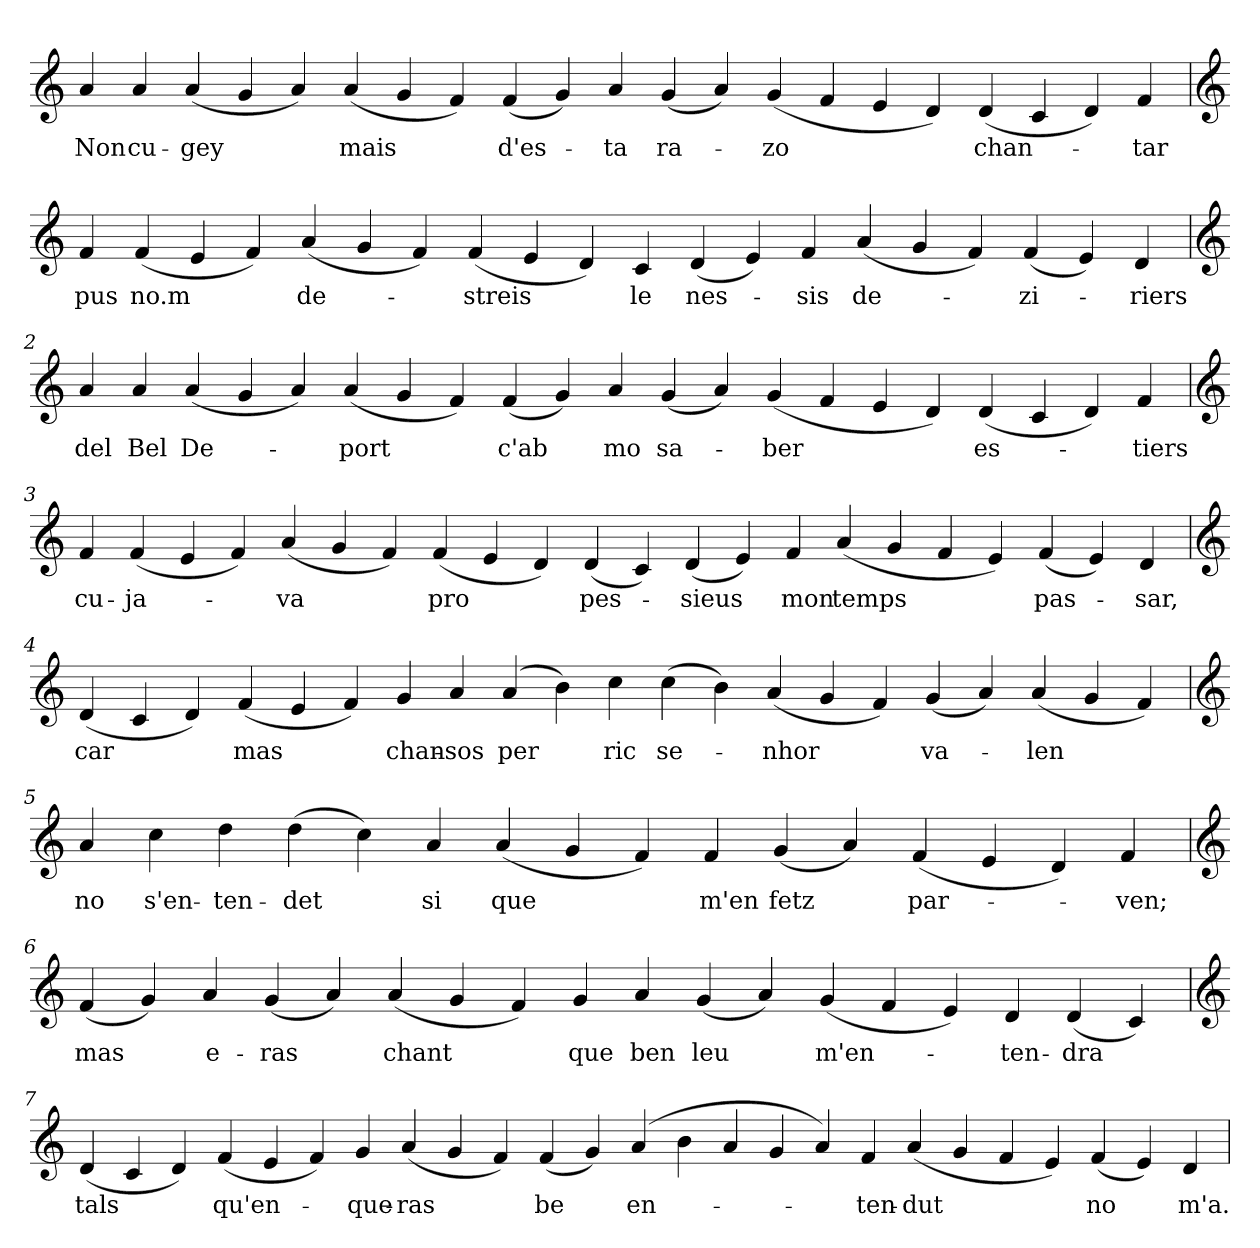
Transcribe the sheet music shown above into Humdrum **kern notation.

**kern	**text
*part1	*part1
*staff1	*staff1
*clefG2	*
=	=
4a	Non
4a	cu-
(4a	-gey
4g	.
4a)	.
(4a	mais
4g	.
4f)	.
(4f	d'es-
4g)	.
4a	-ta
(4g	ra-
4a)	.
(4g	-zo
4f	.
4e	.
4d)	.
(4d	chan-
4c	.
4d)	.
4f	-tar
=1	=1
*clefG2	*
4f	pus
(4f	no.m
4e	.
4f)	.
(4a	de-
4g	.
4f)	.
(4f	-streis
4e	.
4d)	.
4c	le
(4d	nes-
4e)	.
4f	-sis
(4a	de-
4g	.
4f)	.
(4f	-zi-
4e)	.
4d	-riers
=2	=2
*clefG2	*
4a	del
4a	Bel
(4a	De-
4g	.
4a)	.
(4a	-port
4g	.
4f)	.
(4f	c'ab
4g)	.
4a	mo
(4g	sa-
4a)	.
(4g	-ber
4f	.
4e	.
4d)	.
(4d	es-
4c	.
4d)	.
4f	-tiers
=3	=3
*clefG2	*
4f	cu-
(4f	-ja-
4e	.
4f)	.
(4a	-va
4g	.
4f)	.
(4f	pro
4e	.
4d)	.
(4d	pes-
4c)	.
(4d	-sieus
4e)	.
4f	mon
(4a	temps
4g	.
4f	.
4e)	.
(4f	pas-
4e)	.
4d	-sar,
=4	=4
*clefG2	*
(4d	car
4c	.
4d)	.
(4f	mas
4e	.
4f)	.
4g	chan-
4a	-sos
(4a	per
4b)	.
4cc	ric
(4cc	se-
4b)	.
(4a	-nhor
4g	.
4f)	.
(4g	va-
4a)	.
(4a	-len
4g	.
4f)	.
=5	=5
*clefG2	*
4a	no
4cc	s'en-
4dd	-ten-
(4dd	-det
4cc)	.
4a	si
(4a	que
4g	.
4f)	.
4f	m'en
(4g	fetz
4a)	.
(4f	par-
4e	.
4d)	.
4f	-ven;
=6	=6
*clefG2	*
(4f	mas
4g)	.
4a	e-
(4g	-ras
4a)	.
(4a	chant
4g	.
4f)	.
4g	que
4a	ben
(4g	leu
4a)	.
(4g	m'en-
4f	.
4e)	.
4d	-ten-
(4d	-dra
4c)	.
=7	=7
*clefG2	*
(4d	tals
4c	.
4d)	.
(4f	qu'en-
4e	.
4f)	.
4g	-que-
(4a	-ras
4g	.
4f)	.
(4f	be
4g)	.
(4a	en-
4b	.
4a	.
4g	.
4a)	.
4f	-ten-
(4a	-dut
4g	.
4f	.
4e)	.
(4f	no
4e)	.
4d	m'a.
=	=
*-	*-
